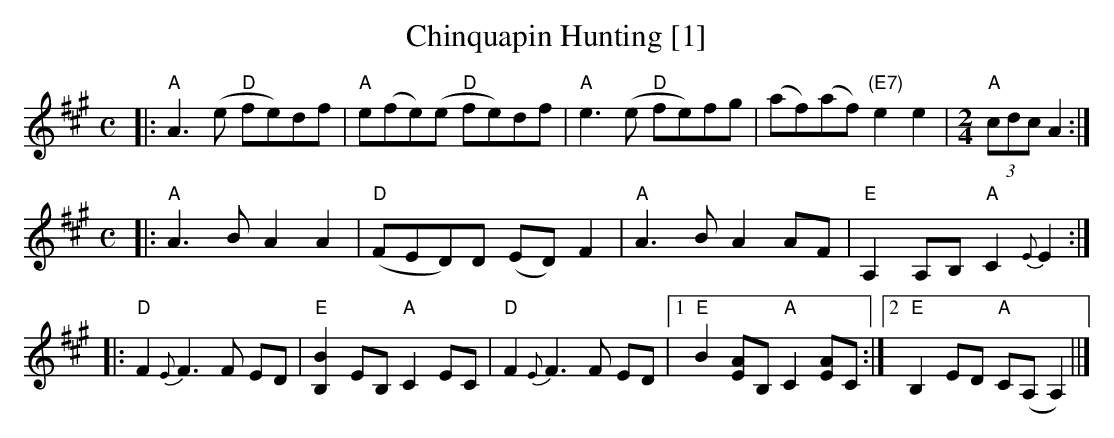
X:1
T: Chinquapin Hunting [1]
s; https://tunearch.org/wiki/Chinquapin_Hunting_(1)
M: C
L: 1/8
K: A
|: "A"A3(e "D"fe)df | "A"e(fe)(e "D"fe)df | "A"e3(e "D"fe)fg | (af)(af) "(E7)"e2e2 | [M:2/4] "A"(3cdc A2 :|
[M:C]
|: "A"A3B A2A2 | "D"(FED)D (ED)F2 | "A"A3B A2 AF | "E"A,2 A,B, "A"C2 {E}E2 :|
|: "D"F2 {E}F3F ED | "E"[B2B,2] EB, "A"C2 EC | "D"F2 {E}F3F ED |[1 "E"B2 [EA]B, "A"C2 [EA]C :|[2 "E"B,2 ED "A"C(A, A,2) ||]
